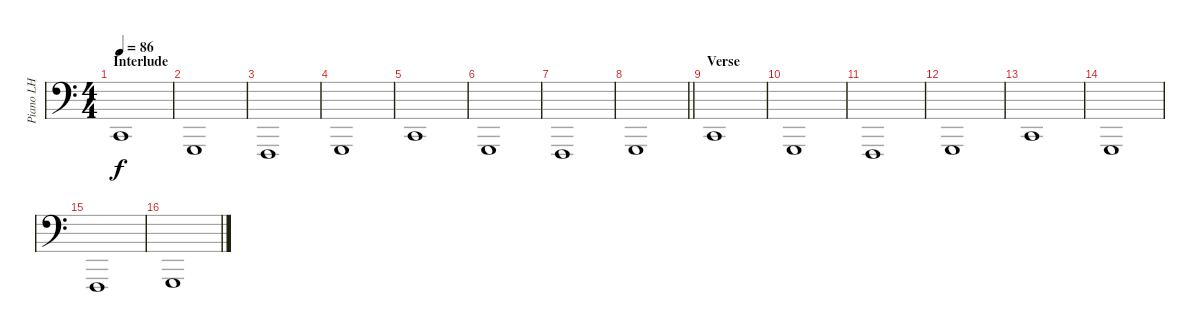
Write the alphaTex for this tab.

\track ("Piano LH" "Piano LH") {instrument brightacousticpiano}
\staff {score}
\tuning (G2 D2 A1 E1) {hide}
\ts (4 4)
\section ("" "Interlude")
\tempo 86
\clef f4
\ks c
3.3.1{dy f} |
3.4.1 |
1.4.1 |
3.4.1 |
3.3.1 |
3.4.1 |
1.4.1 |
\barLineRight lightlight
3.4.1 |
\section ("" "Verse")
3.3.1 |
3.4.1 |
1.4.1 |
3.4.1 |
3.3.1 |
3.4.1 |
1.4.1 |
3.4.1
